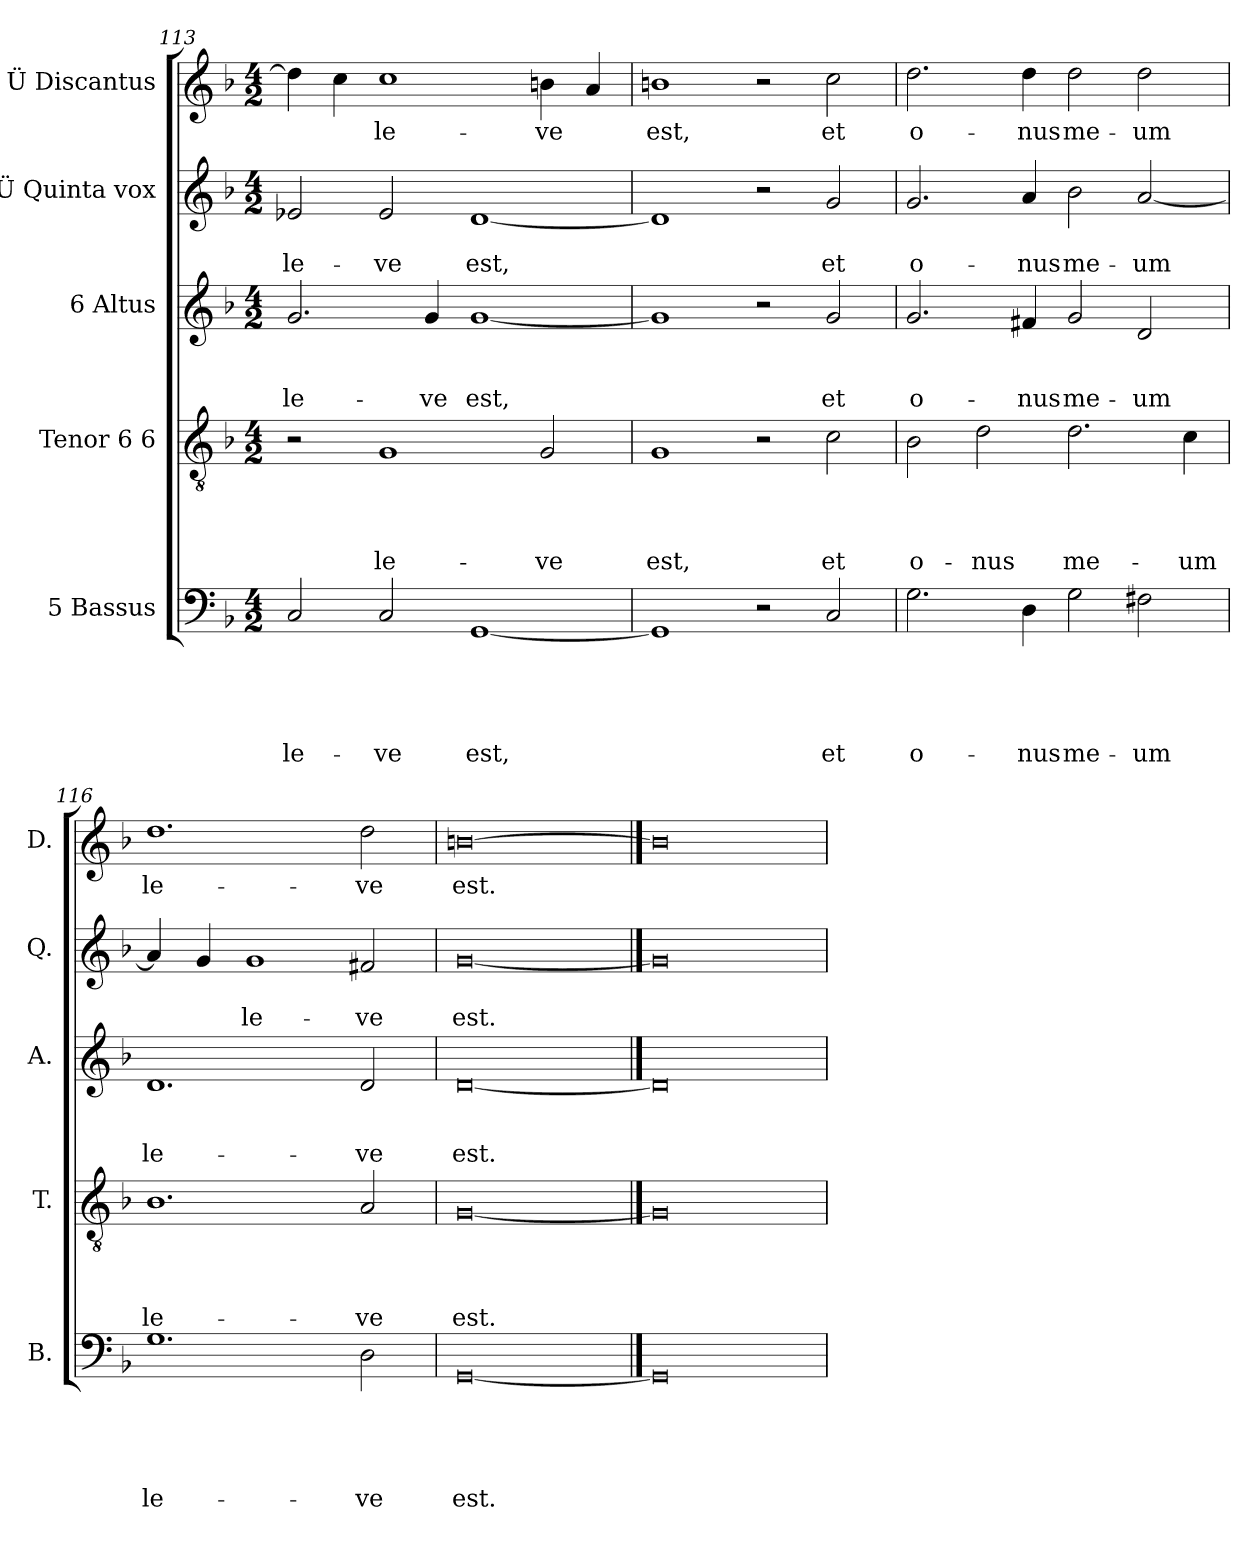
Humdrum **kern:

**kern	**text	**text	**text	**text	**text	**kern	**text	**text	**text	**text	**kern	**text	**text	**text	**kern	**text	**text	**kern	**text
*part5	*part5	*part5	*part5	*part5	*part5	*part4	*part4	*part4	*part4	*part4	*part3	*part3	*part3	*part3	*part2	*part2	*part2	*part1	*part1
*staff5	*staff5	*staff5	*staff5	*staff5	*staff5	*staff4	*staff4	*staff4	*staff4	*staff4	*staff3	*staff3	*staff3	*staff3	*staff2	*staff2	*staff2	*staff1	*staff1
*I"5 Bassus	*	*	*	*	*	*I"Tenor 6 6	*	*	*	*	*I"6 Altus	*	*	*	*I"Ü Quinta vox	*	*	*I"Ü Discantus	*
*I'B.	*	*	*	*	*	*I'T.	*	*	*	*	*I'A.	*	*	*	*I'Q.	*	*	*I'D.	*
!!LO:LB:g=z
*clefF4	*	*	*	*	*	*clefGv2	*	*	*	*	*clefG2	*	*	*	*clefG2	*	*	*clefG2	*
*k[b-]	*	*	*	*	*	*k[b-]	*	*	*	*	*k[b-]	*	*	*	*k[b-]	*	*	*k[b-]	*
*F:	*	*	*	*	*	*F:	*	*	*	*	*F:	*	*	*	*F:	*	*	*F:	*
*M4/2	*	*	*	*	*	*M4/2	*	*	*	*	*M4/2	*	*	*	*M4/2	*	*	*M4/2	*
=113	=113	=113	=113	=113	=113	=113	=113	=113	=113	=113	=113	=113	=113	=113	=113	=113	=113	=113	=113
!	!	!	!	!	!LO:LY:b	!	!	!	!	!	!	!	!	!LO:LY:b	!	!	!LO:LY:b	!	!
2C/	.	.	.	.	le-	2r	.	.	.	.	2.g/	.	.	le-	2e-X/	.	le-	4dd\]	.
.	.	.	.	.	.	.	.	.	.	.	.	.	.	.	.	.	.	4cc\	.
!	!	!	!	!	!LO:LY:b	!	!	!	!	!LO:LY:b	!	!	!	!	!	!	!LO:LY:b	!	!LO:LY:b
2C/	.	.	.	.	-ve	1G	.	.	.	le-	.	.	.	.	2e-/	.	-ve	1cc	le-
!	!	!	!	!	!	!	!	!	!	!	!	!	!	!LO:LY:b	!	!	!	!	!
.	.	.	.	.	.	.	.	.	.	.	4g/	.	.	-ve	.	.	.	.	.
!	!	!	!	!	!LO:LY:b	!	!	!	!	!	!	!	!	!LO:LY:b	!	!	!LO:LY:b	!	!
[<1GG	.	.	.	.	est,	.	.	.	.	.	[<1g	.	.	est,	[<1d	.	est,	.	.
!	!	!	!	!	!	!	!	!	!	!LO:LY:b	!	!	!	!	!	!	!	!	!LO:LY:b
.	.	.	.	.	.	2G/	.	.	.	-ve	.	.	.	.	.	.	.	4bn\	-ve
.	.	.	.	.	.	.	.	.	.	.	.	.	.	.	.	.	.	4a/	.
=114	=114	=114	=114	=114	=114	=114	=114	=114	=114	=114	=114	=114	=114	=114	=114	=114	=114	=114	=114
!	!	!	!	!	!	!	!	!	!	!LO:LY:b	!	!	!	!	!	!	!	!	!LO:LY:b
1GG]	.	.	.	.	.	1G	.	.	.	est,	1g]	.	.	.	1d]	.	.	1bn	est,
2r	.	.	.	.	.	2r	.	.	.	.	2r	.	.	.	2r	.	.	2r	.
!	!	!	!	!	!LO:LY:b	!	!	!	!	!LO:LY:b	!	!	!	!LO:LY:b	!	!	!LO:LY:b	!	!LO:LY:b
2C/	.	.	.	.	et	2c\	.	.	.	et	2g/	.	.	et	2g/	.	et	2cc\	et
=115	=115	=115	=115	=115	=115	=115	=115	=115	=115	=115	=115	=115	=115	=115	=115	=115	=115	=115	=115
!	!	!	!	!	!LO:LY:b	!	!	!	!	!LO:LY:b	!	!	!	!LO:LY:b	!	!	!LO:LY:b	!	!LO:LY:b
2.G\	.	.	.	.	o-	2B-\	.	.	.	o-	2.g/	.	.	o-	2.g/	.	o-	2.dd\	o-
!	!	!	!	!	!	!	!	!	!	!LO:LY:b	!	!	!	!	!	!	!	!	!
.	.	.	.	.	.	2d\	.	.	.	-nus	.	.	.	.	.	.	.	.	.
!	!	!	!	!	!LO:LY:b	!	!	!	!	!	!	!	!	!LO:LY:b	!	!	!LO:LY:b	!	!LO:LY:b
4D\	.	.	.	.	-nus	.	.	.	.	.	4f#X/	.	.	-nus	4a/	.	-nus	4dd\	-nus
!	!	!	!	!	!LO:LY:b	!	!	!	!	!LO:LY:b	!	!	!	!LO:LY:b	!	!	!LO:LY:b	!	!LO:LY:b
2G\	.	.	.	.	me-	2.d\	.	.	.	me-	2g/	.	.	me-	2b-\	.	me-	2dd\	me-
!	!	!	!	!	!LO:LY:b	!	!	!	!	!	!	!	!	!LO:LY:b	!	!	!LO:LY:b	!	!LO:LY:b
2F#X\	.	.	.	.	-um	.	.	.	.	.	2d/	.	.	-um	[<2a/	.	-um	2dd\	-um
!	!	!	!	!	!	!	!	!	!	!LO:LY:b	!	!	!	!	!	!	!	!	!
.	.	.	.	.	.	4c\	.	.	.	-um	.	.	.	.	.	.	.	.	.
=116	=116	=116	=116	=116	=116	=116	=116	=116	=116	=116	=116	=116	=116	=116	=116	=116	=116	=116	=116
!	!	!	!	!	!LO:LY:b	!	!	!	!	!LO:LY:b	!	!	!	!LO:LY:b	!	!	!	!	!LO:LY:b
1.G	.	.	.	.	le-	1.B-	.	.	.	le-	1.d	.	.	le-	4a/]	.	.	1.dd	le-
.	.	.	.	.	.	.	.	.	.	.	.	.	.	.	4g/	.	.	.	.
!	!	!	!	!	!	!	!	!	!	!	!	!	!	!	!	!	!LO:LY:b	!	!
.	.	.	.	.	.	.	.	.	.	.	.	.	.	.	1g	.	le-	.	.
!	!	!	!	!	!LO:LY:b	!	!	!	!	!LO:LY:b	!	!	!	!LO:LY:b	!	!	!LO:LY:b	!	!LO:LY:b
2D\	.	.	.	.	-ve	2A/	.	.	.	-ve	2d/	.	.	-ve	2f#X/	.	-ve	2dd\	-ve
=117	=117	=117	=117	=117	=117	=117	=117	=117	=117	=117	=117	=117	=117	=117	=117	=117	=117	=117	=117
!	!	!	!	!	!LO:LY:b	!	!	!	!	!LO:LY:b	!	!	!	!LO:LY:b	!	!	!LO:LY:b	!	!LO:LY:b
[0GG	.	.	.	.	est.	[0G	.	.	.	est.	[0d	.	.	est.	[0g	.	est.	[0bn	est.
==118	==118	==118	==118	==118	==118	==118	==118	==118	==118	==118	==118	==118	==118	==118	==118	==118	==118	==118	==118
0GG]	.	.	.	.	.	0G]	.	.	.	.	0d]	.	.	.	0g]	.	.	0b]	.
=	=	=	=	=	=	=	=	=	=	=	=	=	=	=	=	=	=	=	=
*-	*-	*-	*-	*-	*-	*-	*-	*-	*-	*-	*-	*-	*-	*-	*-	*-	*-	*-	*-
